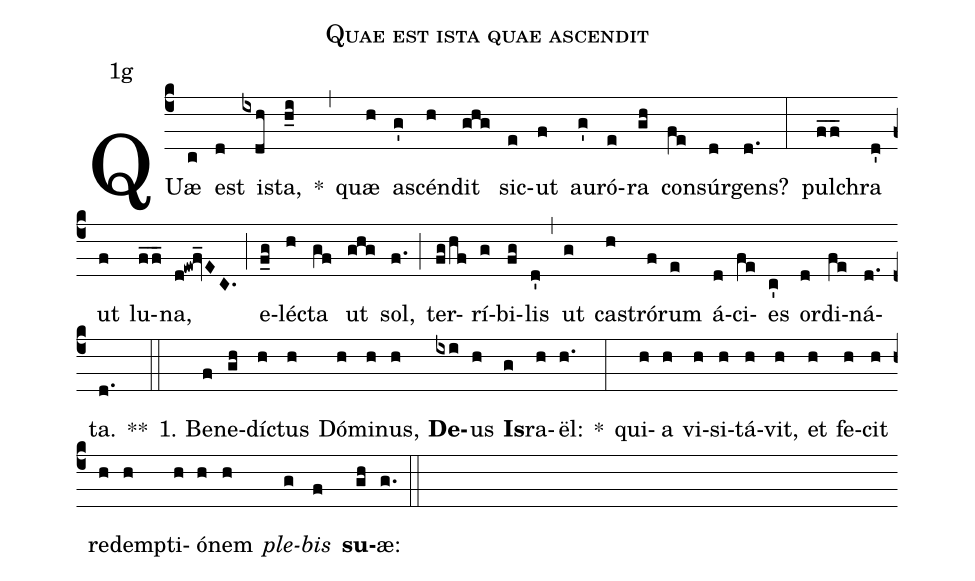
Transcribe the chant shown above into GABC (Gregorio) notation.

name:Quae est ista quae ascendit;
office-part:Antiphona;
mode:1;
annotation: 1g;
%%
(c4) QUæ(c) est(d) i(ixdh)sta,(h_i) *(,) quæ(h) a(g')scén(h)dit(ghg) sic(e)ut(f) au(g')ró(e)ra(gh) con(fe)súr(d)gens?(d.) (:) pul(f_/f_)chra(d') ut(f) lu(f_/f_)na,(d!ew!fv_EC.) (;) e(f_g)lé(h)cta(gf) ut(ghg) sol,(f.) (;) ter(fg/hf)rí(g)bi(fg)lis(d') (,) ut(g) ca(h)stró(f)rum(e) á(d)ci(fe)es(c') or(d)di(fe)ná(d.)ta.(d.) **(::)
1. Be(f)ne(gh)díc(h)tus(h) Dó(h)mi(h)nus,(h) <b>De</b>(ixi)us(h) <b>Is</b>(g)ra(h)ël:(h.) *(:) qui(h)a(h) vi(h)si(h)tá(h)vit,(h) et(h) fe(h)cit(h) red(h)emp(h)ti(h)ó(h)nem(h) <i>ple</i>(g)<i>bis</i>(f) <b>su</b>(gh)æ:(g.) (::)
